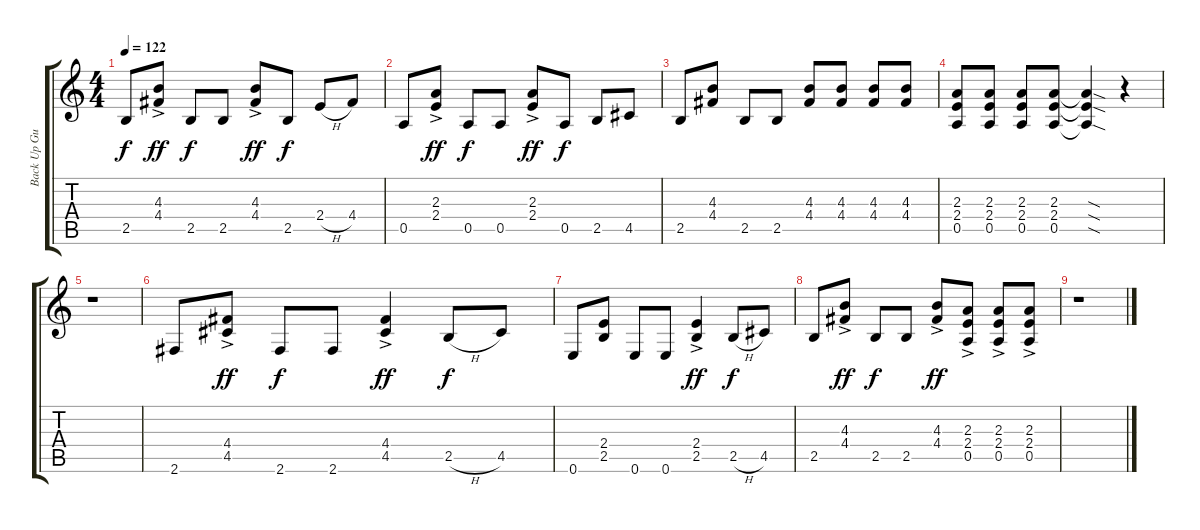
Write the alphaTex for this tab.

\track ("Back Up Guitar" "Back Up Gu") {instrument overdrivenguitar}
\staff {score tabs}
\tuning (E4 B3 G3 D3 A2 E2) {hide}
\ts (4 4)
\tempo 122
\clef g2
\ks c
2.5.8{dy f} (4.3 4.4{ac}).8{dy ff} 2.5.8{dy f} 2.5.8 (4.3 4.4{ac}).8{dy ff} 2.5.8{dy f} 2.4{h}.8 4.4.8 |
0.5.8 (2.3 2.4{ac}).8{dy ff} 0.5.8{dy f} 0.5.8 (2.3 2.4{ac}).8{dy ff} 0.5.8{dy f} 2.5.8 4.5.8 |
2.5.8 (4.3 4.4).8 2.5.8 2.5.8 (4.3 4.4).8 (4.3 4.4).8 (4.3 4.4).8 (4.3 4.4).8 |
(2.3 2.4 0.5).8 (2.3 2.4 0.5).8 (2.3 2.4 0.5).8 (2.3 2.4 0.5).8 (2.3{sod t} 2.4{sod t} 0.5{sod t}).4 r.4 |
r.1 |
2.6.8 (4.4 4.5{ac}).8{dy ff} 2.6.8{dy f} 2.6.8 (4.4 4.5{ac}).4{dy ff} 2.5{h}.8{dy f} 4.5.8 |
0.6.8 (2.4 2.5).8 0.6.8 0.6.8 (2.4{ac} 2.5).4{dy ff} 2.5{h}.8{dy f} 4.5.8 |
2.5.8 (4.3{ac} 4.4{ac}).8{dy ff} 2.5.8{dy f} 2.5.8 (4.3{ac} 4.4{ac}).8{dy ff} (2.3{ac} 2.4{ac} 0.5{ac}).8 (2.3{ac} 2.4{ac} 0.5{ac}).8 (2.3{ac} 2.4{ac} 0.5{ac}).8 |
r.1
